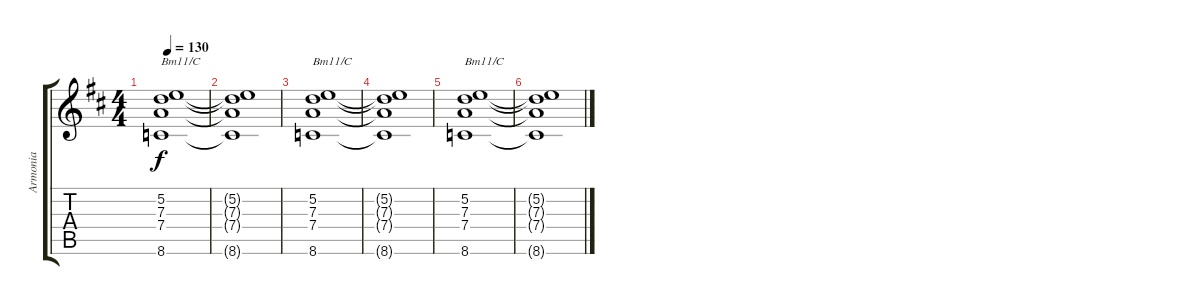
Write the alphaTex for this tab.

\track ("Armonia" "Armonia") {instrument acousticguitarsteel}
\staff {score tabs}
\tuning (E4 B3 G3 D3 A2 E2) {hide}
\ts (4 4)
\tempo 130
\clef g2
\ks d
(5.2 7.3 7.4 8.6).1{txt "Bm11/C" dy f} |
(5.2{t} 7.3{t} 7.4{t} 8.6{t}).1 |
(5.2 7.3 7.4 8.6).1{txt "Bm11/C"} |
(5.2{t} 7.3{t} 7.4{t} 8.6{t}).1 |
(5.2 7.3 7.4 8.6).1{txt "Bm11/C"} |
(5.2{t} 7.3{t} 7.4{t} 8.6{t}).1
